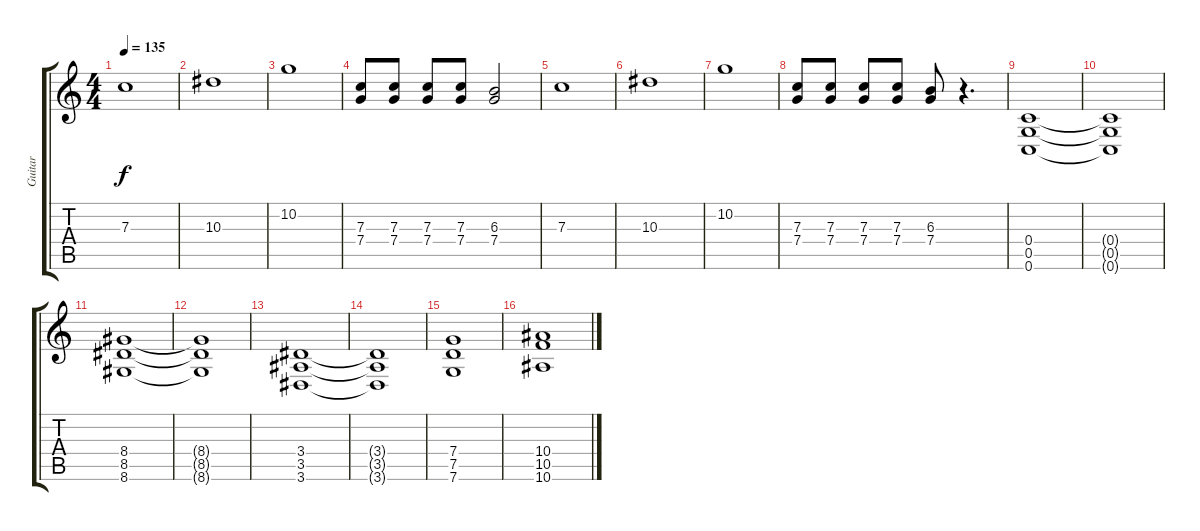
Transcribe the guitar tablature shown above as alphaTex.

\track ("Guitar" "Guitar") {instrument overdrivenguitar}
\staff {score tabs}
\tuning (D4 A3 F3 C3 G2 C2) {hide}
\ts (4 4)
\tempo 135
\clef g2
\ks c
7.3.1{dy f} |
10.3.1 |
10.2.1 |
(7.3 7.4).8 (7.3 7.4).8 (7.3 7.4).8 (7.3 7.4).8 (6.3 7.4).2 |
7.3.1 |
10.3.1 |
10.2.1 |
(7.3 7.4).8 (7.3 7.4).8 (7.3 7.4).8 (7.3 7.4).8 (6.3 7.4).8 r.4{d} |
(0.4 0.5 0.6).1 |
(0.4{t} 0.5{t} 0.6{t}).1 |
(8.4 8.5 8.6).1 |
(8.4{t} 8.5{t} 8.6{t}).1 |
(3.4 3.5 3.6).1 |
(3.4{t} 3.5{t} 3.6{t}).1 |
(7.4 7.5 7.6).1 |
(10.4 10.5 10.6).1
